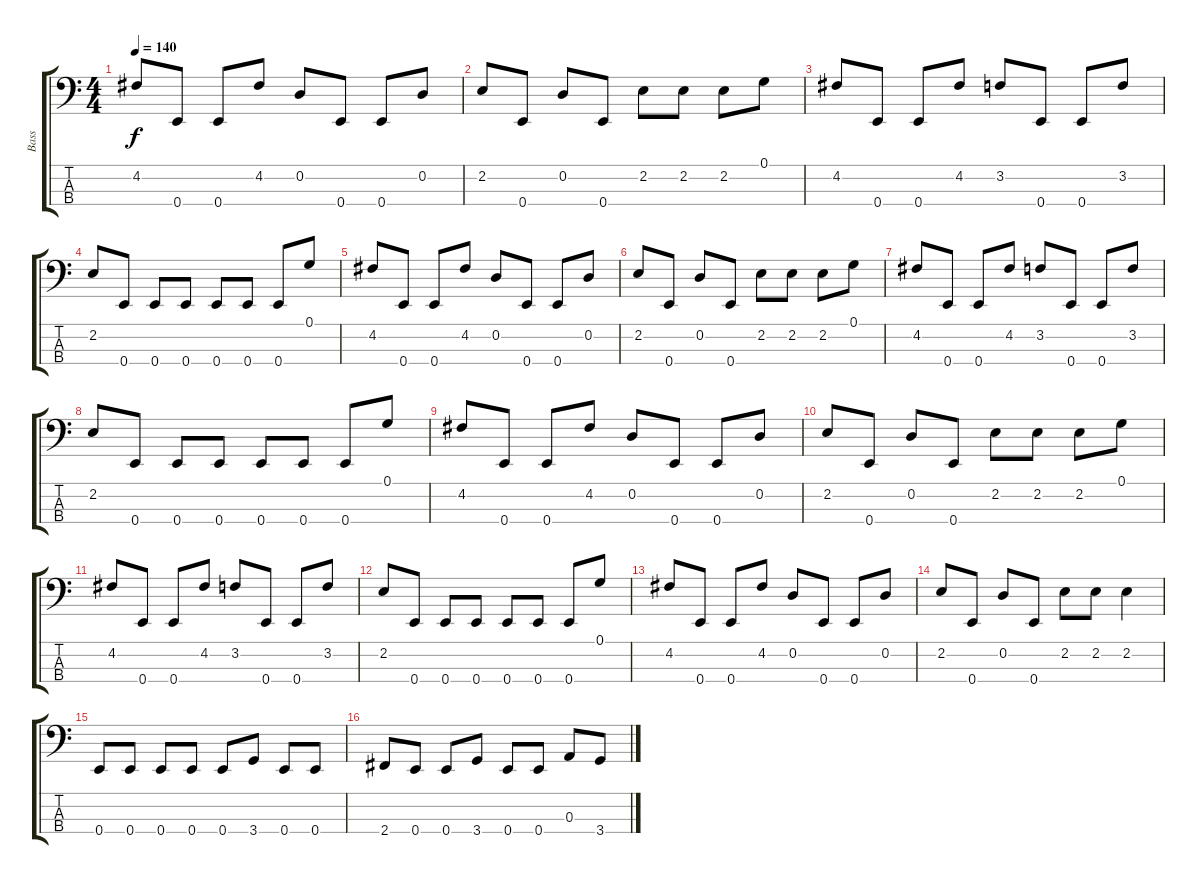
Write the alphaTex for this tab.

\track ("Bass" "Bass") {instrument electricbassfinger}
\staff {score tabs}
\tuning (G2 D2 A1 E1) {hide}
\ts (4 4)
\tempo 140
\clef f4
\ks c
4.2.8{dy f} 0.4.8 0.4.8 4.2.8 0.2.8 0.4.8 0.4.8 0.2.8 |
2.2.8 0.4.8 0.2.8 0.4.8 2.2.8 2.2.8 2.2.8 0.1.8 |
4.2.8 0.4.8 0.4.8 4.2.8 3.2.8 0.4.8 0.4.8 3.2.8 |
2.2.8 0.4.8 0.4.8 0.4.8 0.4.8 0.4.8 0.4.8 0.1.8 |
4.2.8 0.4.8 0.4.8 4.2.8 0.2.8 0.4.8 0.4.8 0.2.8 |
2.2.8 0.4.8 0.2.8 0.4.8 2.2.8 2.2.8 2.2.8 0.1.8 |
4.2.8 0.4.8 0.4.8 4.2.8 3.2.8 0.4.8 0.4.8 3.2.8 |
2.2.8 0.4.8 0.4.8 0.4.8 0.4.8 0.4.8 0.4.8 0.1.8 |
4.2.8 0.4.8 0.4.8 4.2.8 0.2.8 0.4.8 0.4.8 0.2.8 |
2.2.8 0.4.8 0.2.8 0.4.8 2.2.8 2.2.8 2.2.8 0.1.8 |
4.2.8 0.4.8 0.4.8 4.2.8 3.2.8 0.4.8 0.4.8 3.2.8 |
2.2.8 0.4.8 0.4.8 0.4.8 0.4.8 0.4.8 0.4.8 0.1.8 |
4.2.8 0.4.8 0.4.8 4.2.8 0.2.8 0.4.8 0.4.8 0.2.8 |
2.2.8 0.4.8 0.2.8 0.4.8 2.2.8 2.2.8 2.2.4 |
0.4.8 0.4.8 0.4.8 0.4.8 0.4.8 3.4.8 0.4.8 0.4.8 |
2.4.8 0.4.8 0.4.8 3.4.8 0.4.8 0.4.8 0.3.8 3.4.8
